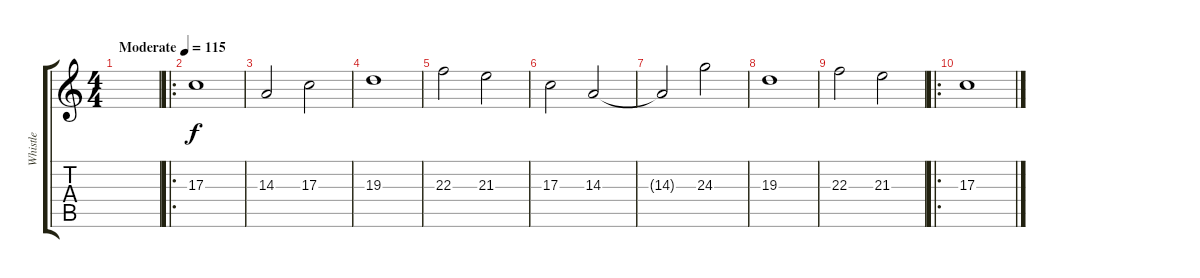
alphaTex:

\track ("Whistle" "Whistle") {instrument whistle}
\staff {score tabs}
\tuning (E4 B3 G3 D3 A2 E2) {hide}
\ts (4 4)
\tempo (115 "Moderate")
\clef g2
\ks c
|
\ro
17.3.1 |
14.3.2 17.3.2 |
19.3.1 |
22.3.2 21.3.2 |
17.3.2 14.3.2 |
14.3{t}.2 24.3.2 |
19.3.1 |
22.3.2 21.3.2 |
\ro
17.3.1
